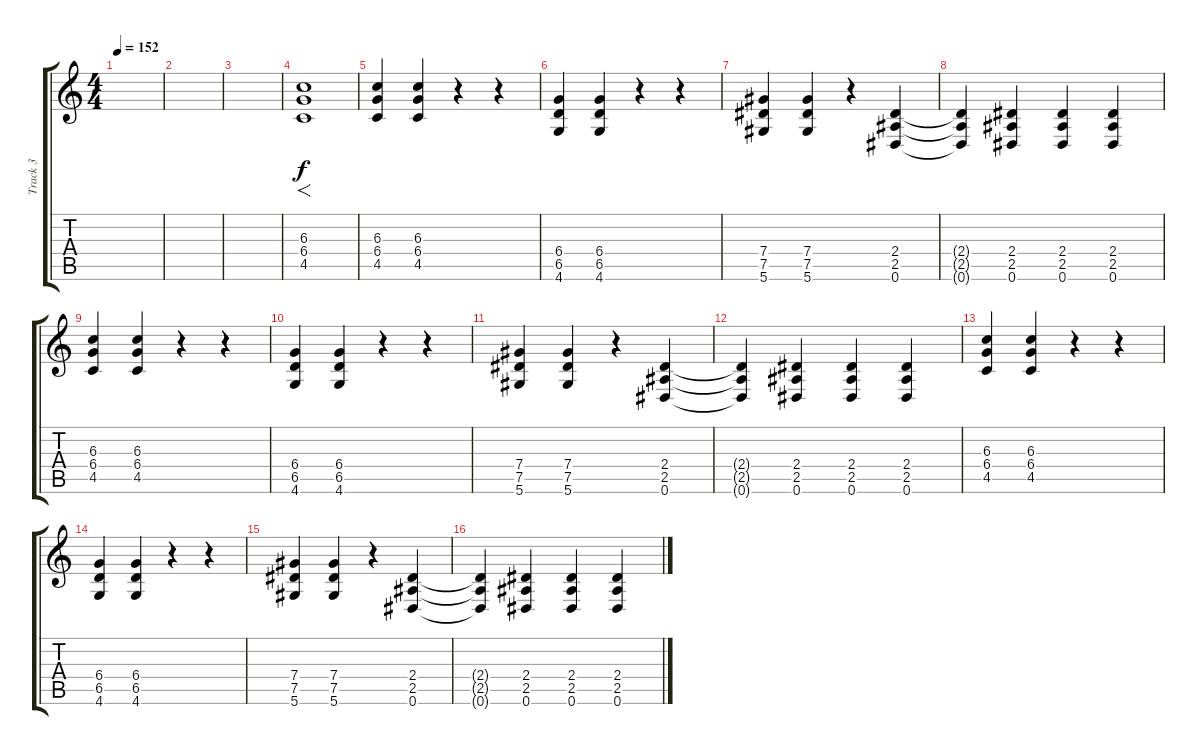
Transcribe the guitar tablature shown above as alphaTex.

\track ("Track 3" "Track 3") {instrument distortionguitar}
\staff {score tabs}
\tuning (Eb4 Bb3 Gb3 Db3 Ab2 Eb2) {hide}
\ts (4 4)
\tempo 152
\clef g2
\ks c
|
|
|
(6.3 6.4 4.5).1{f} |
(6.3 6.4 4.5).4 (6.3 6.4 4.5).4 r.4 r.4 |
(6.4 6.5 4.6).4 (6.4 6.5 4.6).4 r.4 r.4 |
(7.4 7.5 5.6).4 (7.4 7.5 5.6).4 r.4 (2.4 2.5 0.6).4 |
(2.4{t} 2.5{t} 0.6{t}).4 (2.4 2.5 0.6).4 (2.4 2.5 0.6).4 (2.4 2.5 0.6).4 |
(6.3 6.4 4.5).4 (6.3 6.4 4.5).4 r.4 r.4 |
(6.4 6.5 4.6).4 (6.4 6.5 4.6).4 r.4 r.4 |
(7.4 7.5 5.6).4 (7.4 7.5 5.6).4 r.4 (2.4 2.5 0.6).4 |
(2.4{t} 2.5{t} 0.6{t}).4 (2.4 2.5 0.6).4 (2.4 2.5 0.6).4 (2.4 2.5 0.6).4 |
(6.3 6.4 4.5).4 (6.3 6.4 4.5).4 r.4 r.4 |
(6.4 6.5 4.6).4 (6.4 6.5 4.6).4 r.4 r.4 |
(7.4 7.5 5.6).4 (7.4 7.5 5.6).4 r.4 (2.4 2.5 0.6).4 |
(2.4{t} 2.5{t} 0.6{t}).4 (2.4 2.5 0.6).4 (2.4 2.5 0.6).4 (2.4 2.5 0.6).4
